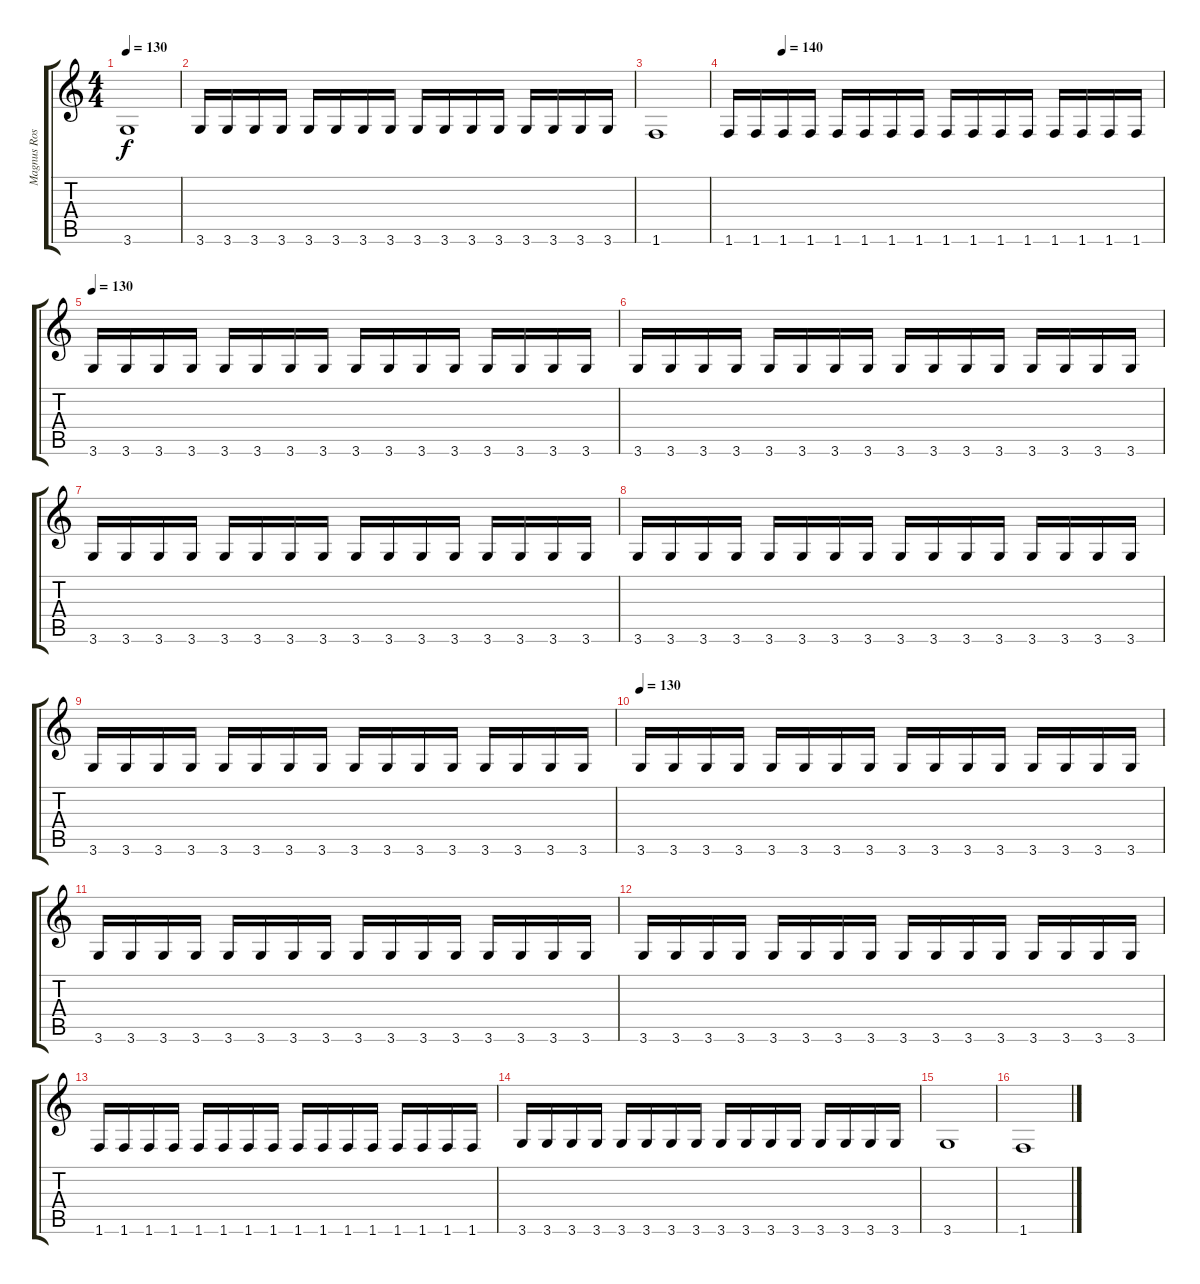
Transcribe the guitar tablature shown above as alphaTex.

\track ("Magnus Rosén - Bass" "Magnus Ros") {instrument electricbasspick}
\staff {score tabs}
\tuning (E4 B3 G3 D3 A2 E2) {hide}
\ts (4 4)
\tempo 130
\clef g2
\ks c
3.6.1{dy f} |
3.6.16 3.6.16 3.6.16 3.6.16 3.6.16 3.6.16 3.6.16 3.6.16 3.6.16 3.6.16 3.6.16 3.6.16 3.6.16 3.6.16 3.6.16 3.6.16 |
1.6.1 |
\tempo (140 0.125)
1.6.16 1.6.16 1.6.16 1.6.16 1.6.16 1.6.16 1.6.16 1.6.16 1.6.16 1.6.16 1.6.16 1.6.16 1.6.16 1.6.16 1.6.16 1.6.16 |
\tempo 130
3.6.16 3.6.16 3.6.16 3.6.16 3.6.16 3.6.16 3.6.16 3.6.16 3.6.16 3.6.16 3.6.16 3.6.16 3.6.16 3.6.16 3.6.16 3.6.16 |
3.6.16 3.6.16 3.6.16 3.6.16 3.6.16 3.6.16 3.6.16 3.6.16 3.6.16 3.6.16 3.6.16 3.6.16 3.6.16 3.6.16 3.6.16 3.6.16 |
3.6.16 3.6.16 3.6.16 3.6.16 3.6.16 3.6.16 3.6.16 3.6.16 3.6.16 3.6.16 3.6.16 3.6.16 3.6.16 3.6.16 3.6.16 3.6.16 |
3.6.16 3.6.16 3.6.16 3.6.16 3.6.16 3.6.16 3.6.16 3.6.16 3.6.16 3.6.16 3.6.16 3.6.16 3.6.16 3.6.16 3.6.16 3.6.16 |
3.6.16 3.6.16 3.6.16 3.6.16 3.6.16 3.6.16 3.6.16 3.6.16 3.6.16 3.6.16 3.6.16 3.6.16 3.6.16 3.6.16 3.6.16 3.6.16 |
\tempo 130
3.6.16 3.6.16 3.6.16 3.6.16 3.6.16 3.6.16 3.6.16 3.6.16 3.6.16 3.6.16 3.6.16 3.6.16 3.6.16 3.6.16 3.6.16 3.6.16 |
3.6.16 3.6.16 3.6.16 3.6.16 3.6.16 3.6.16 3.6.16 3.6.16 3.6.16 3.6.16 3.6.16 3.6.16 3.6.16 3.6.16 3.6.16 3.6.16 |
3.6.16 3.6.16 3.6.16 3.6.16 3.6.16 3.6.16 3.6.16 3.6.16 3.6.16 3.6.16 3.6.16 3.6.16 3.6.16 3.6.16 3.6.16 3.6.16 |
1.6.16 1.6.16 1.6.16 1.6.16 1.6.16 1.6.16 1.6.16 1.6.16 1.6.16 1.6.16 1.6.16 1.6.16 1.6.16 1.6.16 1.6.16 1.6.16 |
3.6.16 3.6.16 3.6.16 3.6.16 3.6.16 3.6.16 3.6.16 3.6.16 3.6.16 3.6.16 3.6.16 3.6.16 3.6.16 3.6.16 3.6.16 3.6.16 |
3.6.1 |
1.6.1
